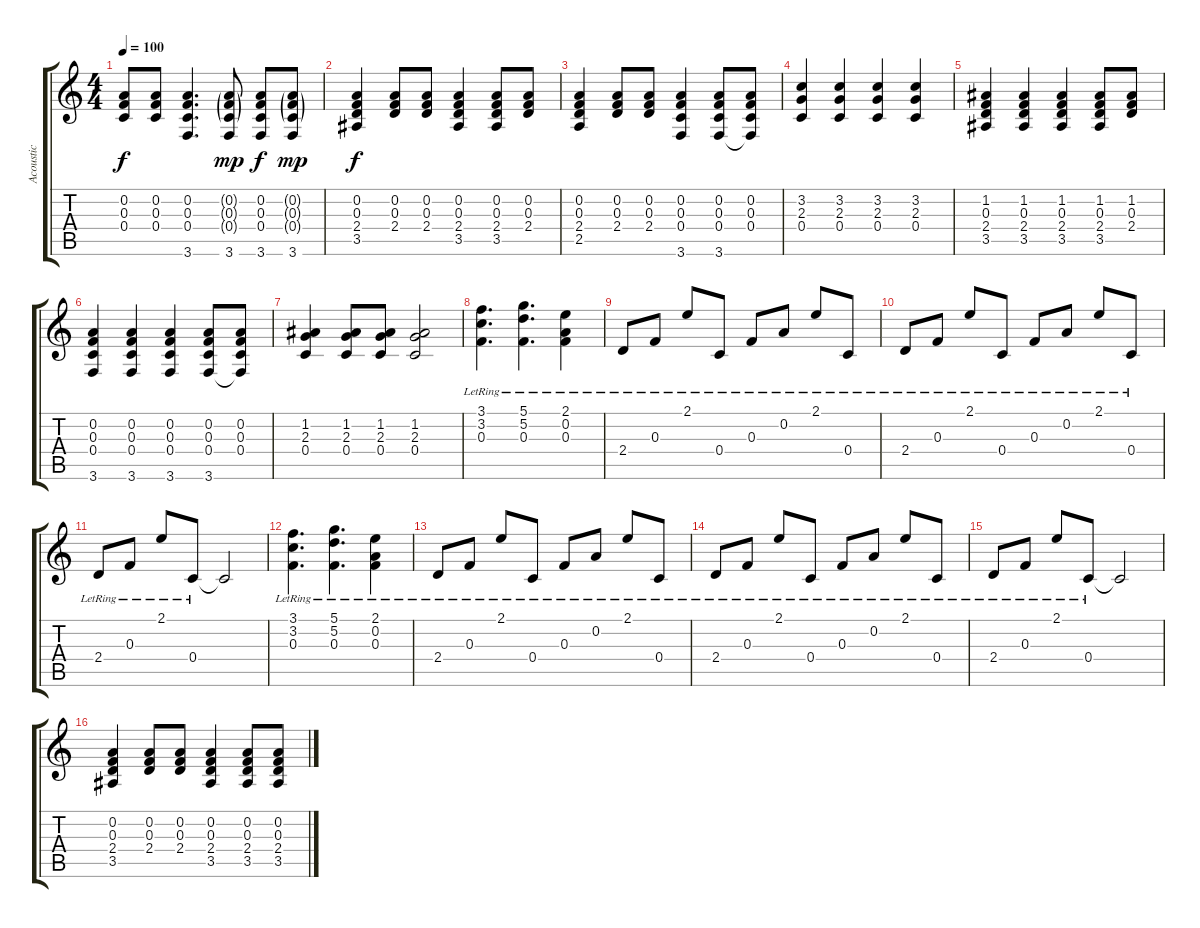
\track ("Acoustic" "Acoustic") {instrument acousticguitarsteel}
\staff {score tabs}
\tuning (D4 A3 F3 C3 G2 D2) {hide}
\ts (4 4)
\tempo 100
\clef g2
\ks c
(0.2{t} 0.3{t} 0.4{t}).8{dy f} (0.2 0.3 0.4).8 (0.2 0.3 0.4 3.6).4{d} (0.2{g} 0.3{g} 0.4{g} 3.6).8{dy mp} (0.2 0.3 0.4 3.6).8{dy f} (0.2{g} 0.3{g} 0.4{g} 3.6).8{dy mp} |
(0.2 0.3 2.4 3.5).4{dy f} (0.2 0.3 2.4).8 (0.2 0.3 2.4).8 (0.2 0.3 2.4 3.5).4 (0.2 0.3 2.4 3.5).8 (0.2 0.3 2.4).8 |
(0.2 0.3 2.4 2.5).4 (0.2 0.3 2.4).8 (0.2 0.3 2.4).8 (0.2 0.3 0.4 3.6).4 (0.2 0.3 0.4 3.6).8 (0.2 0.3 0.4 3.6{t}).8 |
(3.2 2.3 0.4).4 (3.2 2.3 0.4).4 (3.2 2.3 0.4).4 (3.2 2.3 0.4).4 |
(1.2 0.3 2.4 3.5).4 (1.2 0.3 2.4 3.5).4 (1.2 0.3 2.4 3.5).4 (1.2 0.3 2.4 3.5).8 (1.2 0.3 2.4).8 |
(0.2 0.3 0.4 3.6).4 (0.2 0.3 0.4 3.6).4 (0.2 0.3 0.4 3.6).4 (0.2 0.3 0.4 3.6).8 (0.2 0.3 0.4 3.6{t}).8 |
(1.2 2.3 0.4).4 (1.2 2.3 0.4).8 (1.2 2.3 0.4).8 (1.2 2.3 0.4).2 |
(3.1{lr} 3.2{lr} 0.3{lr}).4{d} (5.1{lr} 5.2{lr} 0.3{lr}).4{d} (2.1{lr} 0.2{lr} 0.3{lr}).4 |
2.4{lr}.8 0.3{lr}.8 2.1{lr}.8 0.4{lr}.8 0.3{lr}.8 0.2{lr}.8 2.1{lr}.8 0.4{lr}.8 |
2.4{lr}.8 0.3{lr}.8 2.1{lr}.8 0.4{lr}.8 0.3{lr}.8 0.2{lr}.8 2.1{lr}.8 0.4{lr}.8 |
2.4{lr}.8 0.3{lr}.8 2.1{lr}.8 0.4{lr}.8 0.4{t}.2 |
(3.1{lr} 3.2{lr} 0.3{lr}).4{d} (5.1{lr} 5.2{lr} 0.3{lr}).4{d} (2.1{lr} 0.2{lr} 0.3{lr}).4 |
2.4{lr}.8 0.3{lr}.8 2.1{lr}.8 0.4{lr}.8 0.3{lr}.8 0.2{lr}.8 2.1{lr}.8 0.4{lr}.8 |
2.4{lr}.8 0.3{lr}.8 2.1{lr}.8 0.4{lr}.8 0.3{lr}.8 0.2{lr}.8 2.1{lr}.8 0.4{lr}.8 |
2.4{lr}.8 0.3{lr}.8 2.1{lr}.8 0.4{lr}.8 0.4{t}.2 |
(0.2 0.3 2.4 3.5).4 (0.2 0.3 2.4).8 (0.2 0.3 2.4).8 (0.2 0.3 2.4 3.5).4 (0.2 0.3 2.4 3.5).8 (0.2 0.3 2.4 3.5).8
